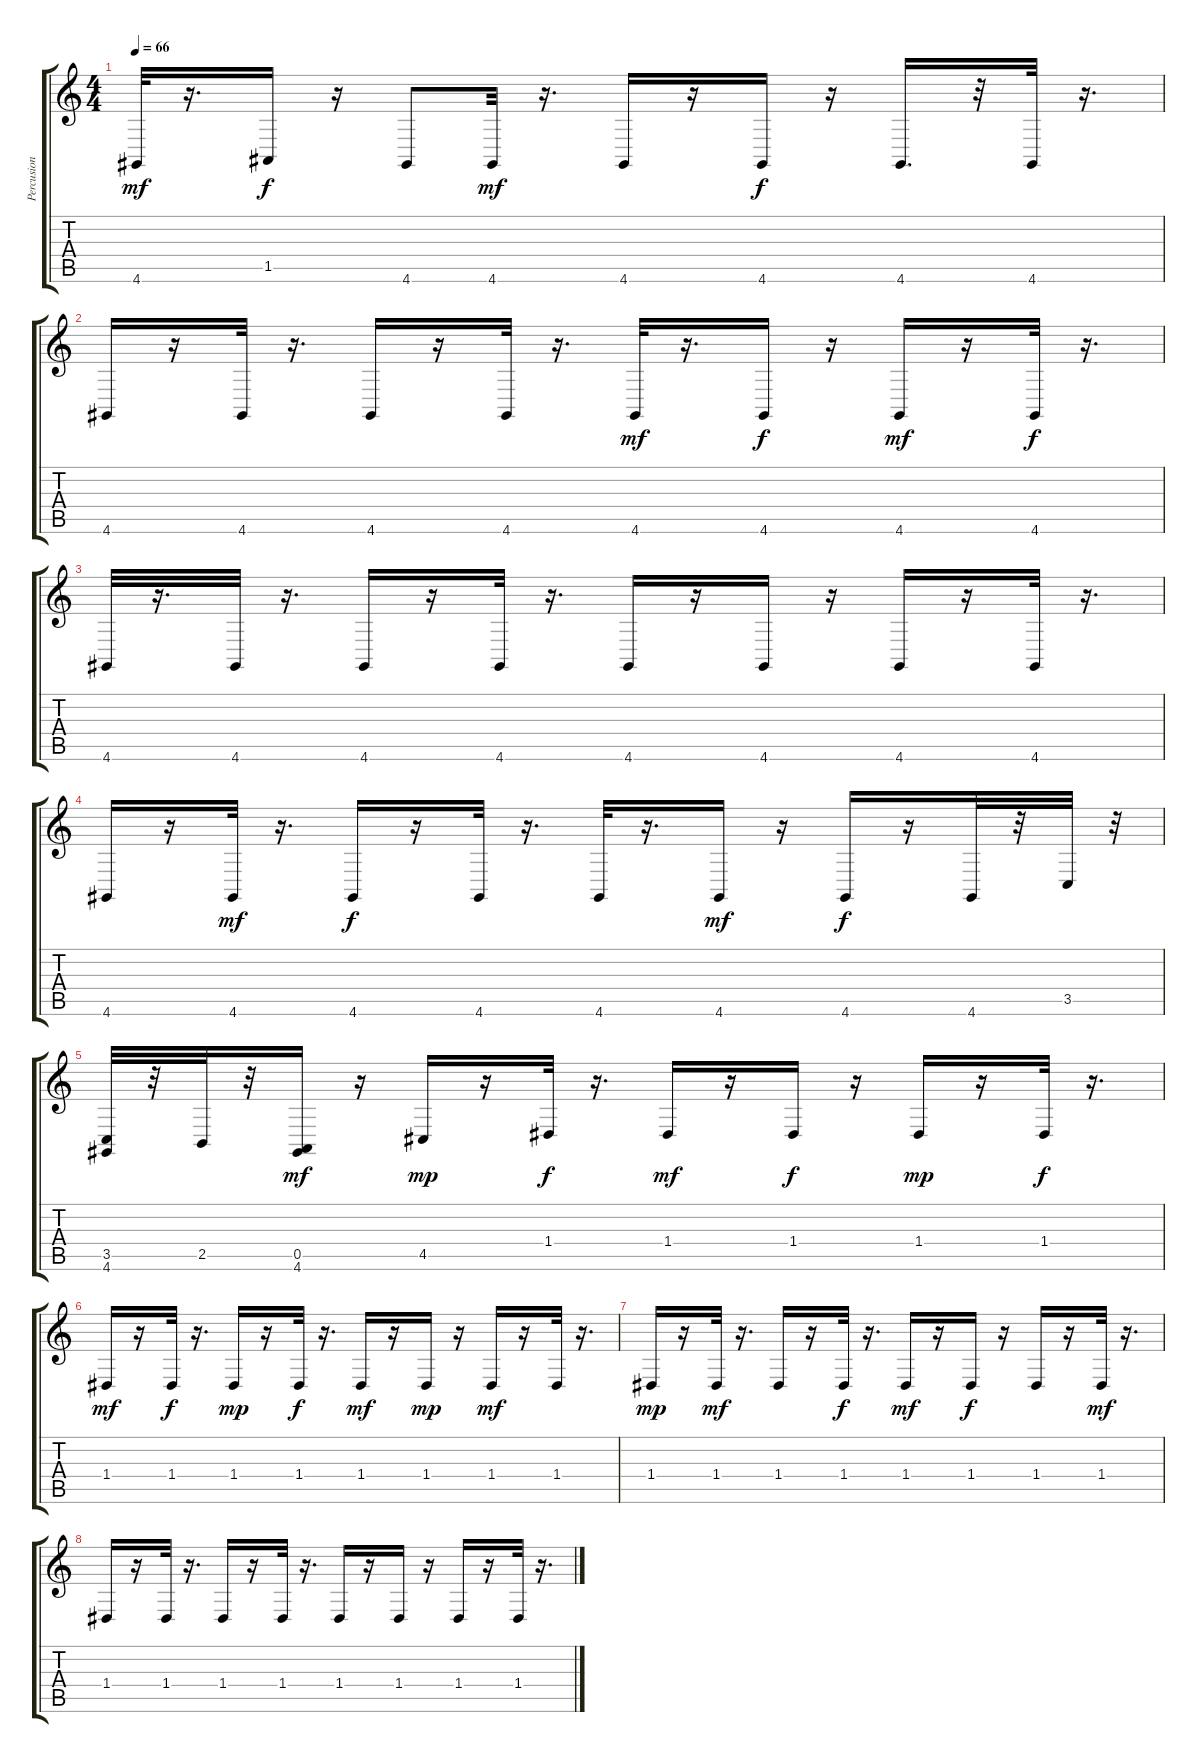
\track ("Percusion" "Percusion") {instrument melodictom}
\staff {score tabs}
\tuning (E4 B3 G3 D3 A2 E2) {hide}
\ts (4 4)
\tempo 66
\clef g2
\ks c
4.6.32{dy mf} r.16{d} 1.5.16{dy f} r.16 4.6.8 4.6.32{dy mf} r.16{d} 4.6.16 r.16 4.6.16{dy f} r.16 4.6.16{d} r.32 4.6.32 r.16{d} |
4.6.16 r.16 4.6.32 r.16{d} 4.6.16 r.16 4.6.32 r.16{d} 4.6.32{dy mf} r.16{d} 4.6.16{dy f} r.16 4.6.16{dy mf} r.16 4.6.32{dy f} r.16{d} |
4.6.32 r.16{d} 4.6.32 r.16{d} 4.6.16 r.16 4.6.32 r.16{d} 4.6.16 r.16 4.6.16 r.16 4.6.16 r.16 4.6.32 r.16{d} |
4.6.16 r.16 4.6.32{dy mf} r.16{d} 4.6.16{dy f} r.16 4.6.32 r.16{d} 4.6.32 r.16{d} 4.6.16{dy mf} r.16 4.6.16{dy f} r.16 4.6.32 r.32 3.5.32 r.32 |
(3.5 4.6).32 r.32 2.5.32 r.32 (0.5 4.6).16{dy mf} r.16 4.5.16{dy mp} r.16 1.4.32{dy f} r.16{d} 1.4.16{dy mf} r.16 1.4.16{dy f} r.16 1.4.16{dy mp} r.16 1.4.32{dy f} r.16{d} |
1.4.16{dy mf} r.16 1.4.32{dy f} r.16{d} 1.4.16{dy mp} r.16 1.4.32{dy f} r.16{d} 1.4.16{dy mf} r.16 1.4.16{dy mp} r.16 1.4.16{dy mf} r.16 1.4.32 r.16{d} |
1.4.16{dy mp} r.16 1.4.32{dy mf} r.16{d} 1.4.16 r.16 1.4.32{dy f} r.16{d} 1.4.16{dy mf} r.16 1.4.16{dy f} r.16 1.4.16 r.16 1.4.32{dy mf} r.16{d} |
1.4.16 r.16 1.4.32 r.16{d} 1.4.16 r.16 1.4.32 r.16{d} 1.4.16 r.16 1.4.16 r.16 1.4.16 r.16 1.4.32 r.16{d}
